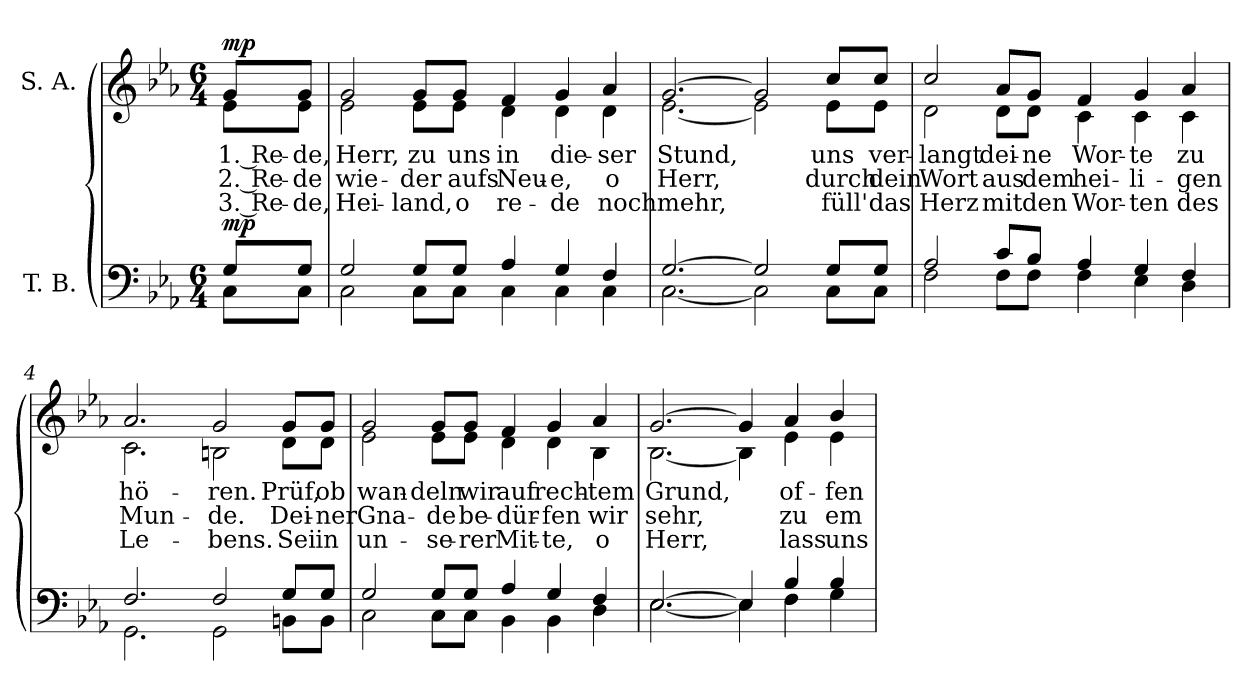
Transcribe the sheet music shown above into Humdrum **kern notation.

**kern	**dynam	**kern	**text	**text	**text	**dynam
*part2	*part2	*part1	*part1	*part1	*part1	*part1
*staff2	*staff2	*staff1	*staff1	*staff1	*staff1	*staff1
*I"T. B.	*	*I"S. A.	*	*	*	*
*clefF4	*	*clefG2	*	*	*	*
*k[b-e-a-]	*	*k[b-e-a-]	*	*	*	*
*c:	*	*c:	*	*	*	*
*M6/4	*	*M6/4	*	*	*	*
=	=	=	=	=	=	=
*^	*	*	*	*	*	*
!	!	!	!LO:TX:a:B:t=Religioso	!	!	!	!
!	!	!LO:DY:a	!	!LO:LY:b	!LO:LY:b	!LO:LY:b	!LO:DY:a
*	*	*	*^	*	*	*	*
8G/L	8C\L	mp	8g/L	8e-\L	1. Re-	2. Re-	3. Re-	mp
!	!	!	!	!	!LO:LY:b	!LO:LY:b	!LO:LY:b	!
8G/J	8C\J	.	8g/J	8e-\J	-de,	-de	-de,	.
=1	=1	=1	=1	=1	=1	=1	=1	=1
!	!	!	!	!	!LO:LY:b	!LO:LY:b	!LO:LY:b	!
2G/	2C\	.	2g/	2e-\	Herr,	wie-	Hei-	.
!	!	!	!	!	!LO:LY:b	!LO:LY:b	!LO:LY:b	!
8G/L	8C\L	.	8g/L	8e-\L	zu	-der	-land,	.
!	!	!	!	!	!LO:LY:b	!LO:LY:b	!LO:LY:b	!
8G/J	8C\J	.	8g/J	8e-\J	uns	aufs	o	.
!	!	!	!	!	!LO:LY:b	!LO:LY:b	!LO:LY:b	!
4A-/	4C\	.	4f/	4d\	in	Neu-	re-	.
!	!	!	!	!	!LO:LY:b	!LO:LY:b	!LO:LY:b	!
4G/	4C\	.	4g/	4d\	die-	-e,	-de	.
!	!	!	!	!	!LO:LY:b	!LO:LY:b	!LO:LY:b	!
4F/	4C\	.	4a-/	4d\	-ser	o	noch	.
=2	=2	=2	=2	=2	=2	=2	=2	=2
!	!	!	!	!	!LO:LY:b	!LO:LY:b	!LO:LY:b	!
[>2.G/	[<2.C\	.	[>2.g/	[<2.e-\	Stund,	Herr,	mehr,	.
2G/]	2C\]	.	2g/]	2e-\]	.	.	.	.
!	!	!	!	!	!LO:LY:b	!LO:LY:b	!LO:LY:b	!
8G/L	8C\L	.	8cc/L	8e-\L	uns	durch	füll'	.
!	!	!	!	!	!LO:LY:b	!LO:LY:b	!LO:LY:b	!
8G/J	8C\J	.	8cc/J	8e-\J	ver-	dein	das	.
!!LO:LB:g=z	!!
=3	=3	=3	=3	=3	=3	=3	=3	=3
!	!	!	!	!	!LO:LY:b	!LO:LY:b	!LO:LY:b	!
2A-/	2F\	.	2cc/	2d\	-langt	Wort	Herz	.
!	!	!	!	!	!LO:LY:b	!LO:LY:b	!LO:LY:b	!
8c/L	8F\L	.	8a-/L	8d\L	dei-	aus	mit	.
!	!	!	!	!	!LO:LY:b	!LO:LY:b	!LO:LY:b	!
8B-/J	8F\J	.	8g/J	8d\J	-ne	dem	den	.
!	!	!	!	!	!LO:LY:b	!LO:LY:b	!LO:LY:b	!
4A-/	4F\	.	4f/	4c\	Wor-	hei-	Wor-	.
!	!	!	!	!	!LO:LY:b	!LO:LY:b	!LO:LY:b	!
4G/	4E-\	.	4g/	4c\	-te	-li-	-ten	.
!	!	!	!	!	!LO:LY:b	!LO:LY:b	!LO:LY:b	!
4F/	4D\	.	4a-/	4c\	zu	-gen	des	.
=4	=4	=4	=4	=4	=4	=4	=4	=4
!	!	!	!	!	!LO:LY:b	!LO:LY:b	!LO:LY:b	!
2.F/	2.GG\	.	2.a-/	2.c\	hö-	Mun-	Le-	.
!	!	!	!	!	!LO:LY:b	!LO:LY:b	!LO:LY:b	!
2F/	2GG\	.	2g/	2Bn\	-ren.	-de.	-bens.	.
!	!	!	!	!	!LO:LY:b	!LO:LY:b	!LO:LY:b	!
8G/L	8BBn\L	.	8g/L	8d\L	Prüf,	Dei-	Sei	.
!	!	!	!	!	!LO:LY:b	!LO:LY:b	!LO:LY:b	!
8G/J	8BB\J	.	8g/J	8d\J	ob	-ner	in	.
=5	=5	=5	=5	=5	=5	=5	=5	=5
!	!	!	!	!	!LO:LY:b	!LO:LY:b	!LO:LY:b	!
2G/	2C\	.	2g/	2e-\	wan-	Gna-	un-	.
!	!	!	!	!	!LO:LY:b	!LO:LY:b	!LO:LY:b	!
8G/L	8C\L	.	8g/L	8e-\L	-deln	-de	-se-	.
!	!	!	!	!	!LO:LY:b	!LO:LY:b	!LO:LY:b	!
8G/J	8C\J	.	8g/J	8e-\J	wir	be-	-rer	.
!	!	!	!	!	!LO:LY:b	!LO:LY:b	!LO:LY:b	!
4A-/	4BB-i\	.	4f/	4d\	auf	-dür-	Mit-	.
!	!	!	!	!	!LO:LY:b	!LO:LY:b	!LO:LY:b	!
4G/	4BB-\	.	4g/	4d\	rech-	-fen	-te,	.
!	!	!	!	!	!LO:LY:b	!LO:LY:b	!LO:LY:b	!
4F/	4D\	.	4a-/	4B-i\	-tem	wir	o	.
!!LO:LB:g=z	!!
=6	=6	=6	=6	=6	=6	=6	=6	=6
!	!	!	!	!	!LO:LY:b	!LO:LY:b	!LO:LY:b	!
[>2.E-/	[<2.E-\	.	[>2.g/	[<2.B-\	Grund,	sehr,	Herr,	.
4E-/]	4E-\]	.	4g/]	4B-\]	.	.	.	.
!	!	!	!	!	!LO:LY:b	!LO:LY:b	!LO:LY:b	!
4B-/	4F\	.	4a-/	4e-\	of-	zu	lass	.
!	!	!	!	!	!LO:LY:b	!LO:LY:b	!LO:LY:b	!
4B-/	4G\	.	4b-/	4e-\	-fen-	em-	uns	.
*v	*v	*	*	*	*	*	*	*
*	*	*v	*v	*	*	*	*
=	=	=	=	=	=	=
*-	*-	*-	*-	*-	*-	*-
